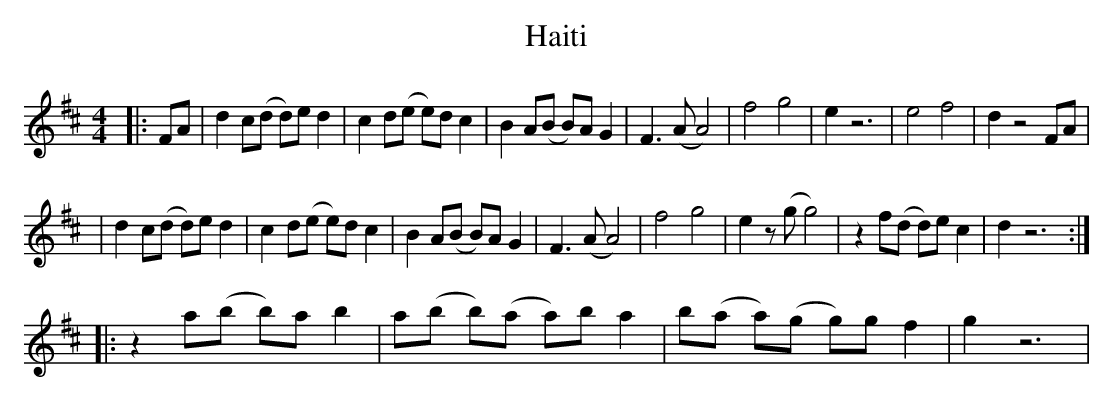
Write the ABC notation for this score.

X:1
T:Haiti
M:4/4
L:1/8
K:D
|: FA | d2 c(d d)e d2  | c2 d(e e)d c2 | B2 A(B B)A G2 | F3 (A A4) | f4 g4 | e2 z6 | e4 f4 | d2 z4 FA |
| d2 c(d d)e d2  | c2 d(e e)d c2 | B2 A(B B)A G2 | F3 (A A4) | f4 g4 | e2z(g g4) | z2 f(d d)e c2 | d2 z6 :|
|: z2 a(b b)a b2 | a(b b)(a a)b a2 | b(a a)(g g)g f2 | g2 z6 |
